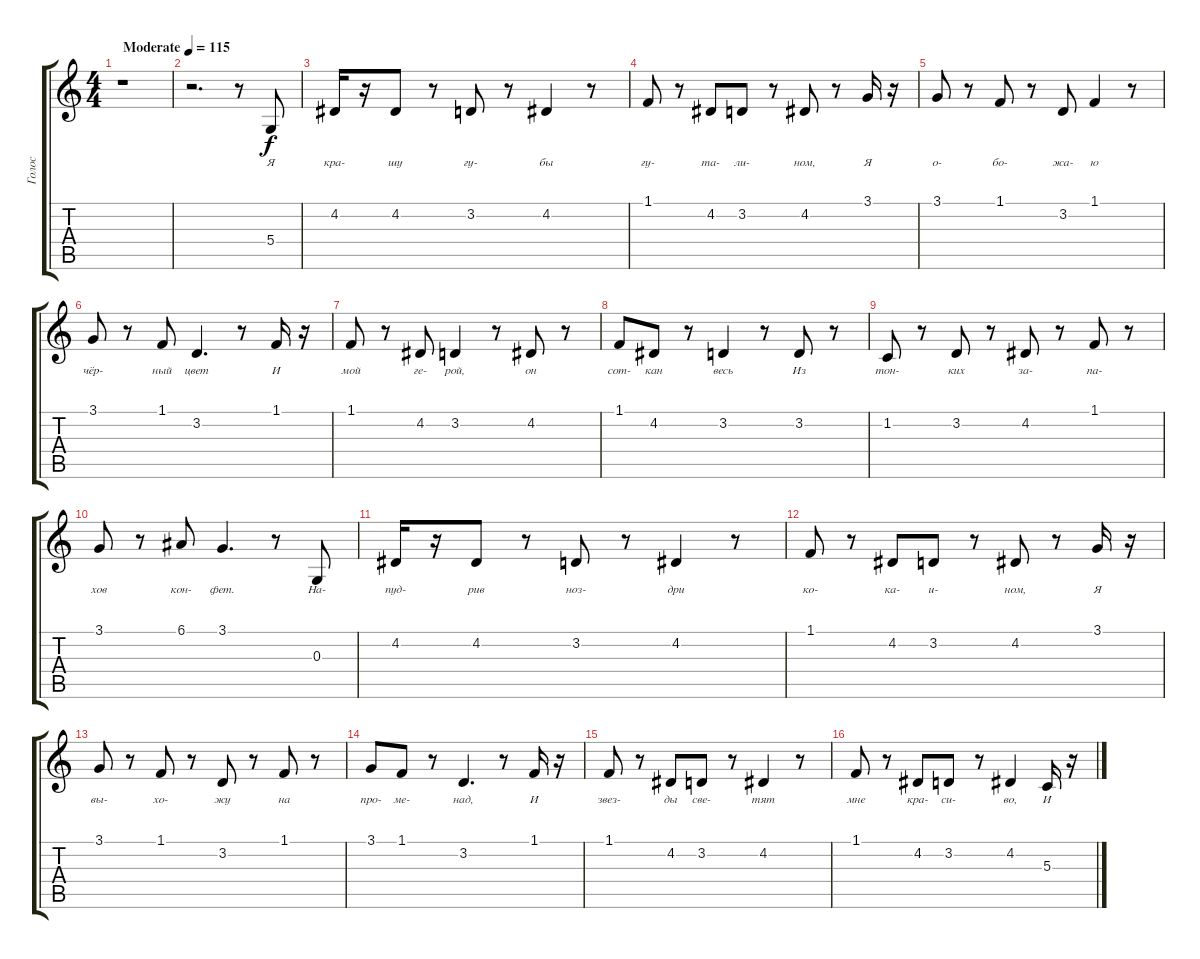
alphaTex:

\track ("Голос" "Голос") {instrument flute}
\staff {score tabs}
\tuning (E4 B3 G3 D3 A2 E2) {hide}
\ts (4 4)
\tempo (115 "Moderate")
\clef g2
\ks c
r.1{dy f instrument flute} |
r.2{d} r.8 5.4.8{lyrics (0 "Я") lyrics (1 "") lyrics (2 "") lyrics (3 "") lyrics (4 "")} |
4.2.16{lyrics (0 "кра-") lyrics (1 "") lyrics (2 "") lyrics (3 "") lyrics (4 "")} r.16 4.2.8{lyrics (0 "шу") lyrics (1 "") lyrics (2 "") lyrics (3 "") lyrics (4 "")} r.8 3.2.8{lyrics (0 "гу-") lyrics (1 "") lyrics (2 "") lyrics (3 "") lyrics (4 "")} r.8 4.2.4{lyrics (0 "бы") lyrics (1 "") lyrics (2 "") lyrics (3 "") lyrics (4 "")} r.8 |
1.1.8{lyrics (0 "гу-") lyrics (1 "") lyrics (2 "") lyrics (3 "") lyrics (4 "")} r.8 4.2.8{lyrics (0 "та-") lyrics (1 "") lyrics (2 "") lyrics (3 "") lyrics (4 "")} 3.2.8{lyrics (0 "ли-") lyrics (1 "") lyrics (2 "") lyrics (3 "") lyrics (4 "")} r.8 4.2.8{lyrics (0 "ном,") lyrics (1 "") lyrics (2 "") lyrics (3 "") lyrics (4 "")} r.8 3.1.16{lyrics (0 "Я") lyrics (1 "") lyrics (2 "") lyrics (3 "") lyrics (4 "")} r.16 |
3.1.8{lyrics (0 "о-") lyrics (1 "") lyrics (2 "") lyrics (3 "") lyrics (4 "")} r.8 1.1.8{lyrics (0 "бо-") lyrics (1 "") lyrics (2 "") lyrics (3 "") lyrics (4 "")} r.8 3.2.8{lyrics (0 "жа-") lyrics (1 "") lyrics (2 "") lyrics (3 "") lyrics (4 "")} 1.1.4{lyrics (0 "ю") lyrics (1 "") lyrics (2 "") lyrics (3 "") lyrics (4 "")} r.8 |
3.1.8{lyrics (0 "чёр-") lyrics (1 "") lyrics (2 "") lyrics (3 "") lyrics (4 "")} r.8 1.1.8{lyrics (0 "ный") lyrics (1 "") lyrics (2 "") lyrics (3 "") lyrics (4 "")} 3.2.4{d lyrics (0 "цвет") lyrics (1 "") lyrics (2 "") lyrics (3 "") lyrics (4 "")} r.8 1.1.16{lyrics (0 "И") lyrics (1 "") lyrics (2 "") lyrics (3 "") lyrics (4 "")} r.16 |
1.1.8{lyrics (0 "мой") lyrics (1 "") lyrics (2 "") lyrics (3 "") lyrics (4 "")} r.8 4.2.8{lyrics (0 "ге-") lyrics (1 "") lyrics (2 "") lyrics (3 "") lyrics (4 "")} 3.2.4{lyrics (0 "рой,") lyrics (1 "") lyrics (2 "") lyrics (3 "") lyrics (4 "")} r.8 4.2.8{lyrics (0 "он") lyrics (1 "") lyrics (2 "") lyrics (3 "") lyrics (4 "")} r.8 |
1.1.8{lyrics (0 "сот-") lyrics (1 "") lyrics (2 "") lyrics (3 "") lyrics (4 "")} 4.2.8{lyrics (0 "кан") lyrics (1 "") lyrics (2 "") lyrics (3 "") lyrics (4 "")} r.8 3.2.4{lyrics (0 "весь") lyrics (1 "") lyrics (2 "") lyrics (3 "") lyrics (4 "")} r.8 3.2.8{lyrics (0 "Из") lyrics (1 "") lyrics (2 "") lyrics (3 "") lyrics (4 "")} r.8 |
1.2.8{lyrics (0 "тон-") lyrics (1 "") lyrics (2 "") lyrics (3 "") lyrics (4 "")} r.8 3.2.8{lyrics (0 "ких") lyrics (1 "") lyrics (2 "") lyrics (3 "") lyrics (4 "")} r.8 4.2.8{lyrics (0 "за-") lyrics (1 "") lyrics (2 "") lyrics (3 "") lyrics (4 "")} r.8 1.1.8{lyrics (0 "па-") lyrics (1 "") lyrics (2 "") lyrics (3 "") lyrics (4 "")} r.8 |
3.1.8{lyrics (0 "хов") lyrics (1 "") lyrics (2 "") lyrics (3 "") lyrics (4 "")} r.8 6.1.8{lyrics (0 "кон-") lyrics (1 "") lyrics (2 "") lyrics (3 "") lyrics (4 "")} 3.1.4{d lyrics (0 "фет.") lyrics (1 "") lyrics (2 "") lyrics (3 "") lyrics (4 "")} r.8 0.3.8{lyrics (0 "На-") lyrics (1 "") lyrics (2 "") lyrics (3 "") lyrics (4 "")} |
4.2.16{lyrics (0 "пуд-") lyrics (1 "") lyrics (2 "") lyrics (3 "") lyrics (4 "")} r.16 4.2.8{lyrics (0 "рив") lyrics (1 "") lyrics (2 "") lyrics (3 "") lyrics (4 "")} r.8 3.2.8{lyrics (0 "ноз-") lyrics (1 "") lyrics (2 "") lyrics (3 "") lyrics (4 "")} r.8 4.2.4{lyrics (0 "дри") lyrics (1 "") lyrics (2 "") lyrics (3 "") lyrics (4 "")} r.8 |
1.1.8{lyrics (0 "ко-") lyrics (1 "") lyrics (2 "") lyrics (3 "") lyrics (4 "")} r.8 4.2.8{lyrics (0 "ка-") lyrics (1 "") lyrics (2 "") lyrics (3 "") lyrics (4 "")} 3.2.8{lyrics (0 "и-") lyrics (1 "") lyrics (2 "") lyrics (3 "") lyrics (4 "")} r.8 4.2.8{lyrics (0 "ном,") lyrics (1 "") lyrics (2 "") lyrics (3 "") lyrics (4 "")} r.8 3.1.16{lyrics (0 "Я") lyrics (1 "") lyrics (2 "") lyrics (3 "") lyrics (4 "")} r.16 |
3.1.8{lyrics (0 "вы-") lyrics (1 "") lyrics (2 "") lyrics (3 "") lyrics (4 "")} r.8 1.1.8{lyrics (0 "хо-") lyrics (1 "") lyrics (2 "") lyrics (3 "") lyrics (4 "")} r.8 3.2.8{lyrics (0 "жу") lyrics (1 "") lyrics (2 "") lyrics (3 "") lyrics (4 "")} r.8 1.1.8{lyrics (0 "на") lyrics (1 "") lyrics (2 "") lyrics (3 "") lyrics (4 "")} r.8 |
3.1.8{lyrics (0 "про-") lyrics (1 "") lyrics (2 "") lyrics (3 "") lyrics (4 "")} 1.1.8{lyrics (0 "ме-") lyrics (1 "") lyrics (2 "") lyrics (3 "") lyrics (4 "")} r.8 3.2.4{d lyrics (0 "над,") lyrics (1 "") lyrics (2 "") lyrics (3 "") lyrics (4 "")} r.8 1.1.16{lyrics (0 "И") lyrics (1 "") lyrics (2 "") lyrics (3 "") lyrics (4 "")} r.16 |
1.1.8{lyrics (0 "звез-") lyrics (1 "") lyrics (2 "") lyrics (3 "") lyrics (4 "")} r.8 4.2.8{lyrics (0 "ды") lyrics (1 "") lyrics (2 "") lyrics (3 "") lyrics (4 "")} 3.2.8{lyrics (0 "све-") lyrics (1 "") lyrics (2 "") lyrics (3 "") lyrics (4 "")} r.8 4.2.4{lyrics (0 "тят") lyrics (1 "") lyrics (2 "") lyrics (3 "") lyrics (4 "")} r.8 |
1.1.8{lyrics (0 "мне") lyrics (1 "") lyrics (2 "") lyrics (3 "") lyrics (4 "")} r.8 4.2.8{lyrics (0 "кра-") lyrics (1 "") lyrics (2 "") lyrics (3 "") lyrics (4 "")} 3.2.8{lyrics (0 "си-") lyrics (1 "") lyrics (2 "") lyrics (3 "") lyrics (4 "")} r.8 4.2.4{lyrics (0 "во,") lyrics (1 "") lyrics (2 "") lyrics (3 "") lyrics (4 "")} 5.3.16{lyrics (0 "И") lyrics (1 "") lyrics (2 "") lyrics (3 "") lyrics (4 "")} r.16
